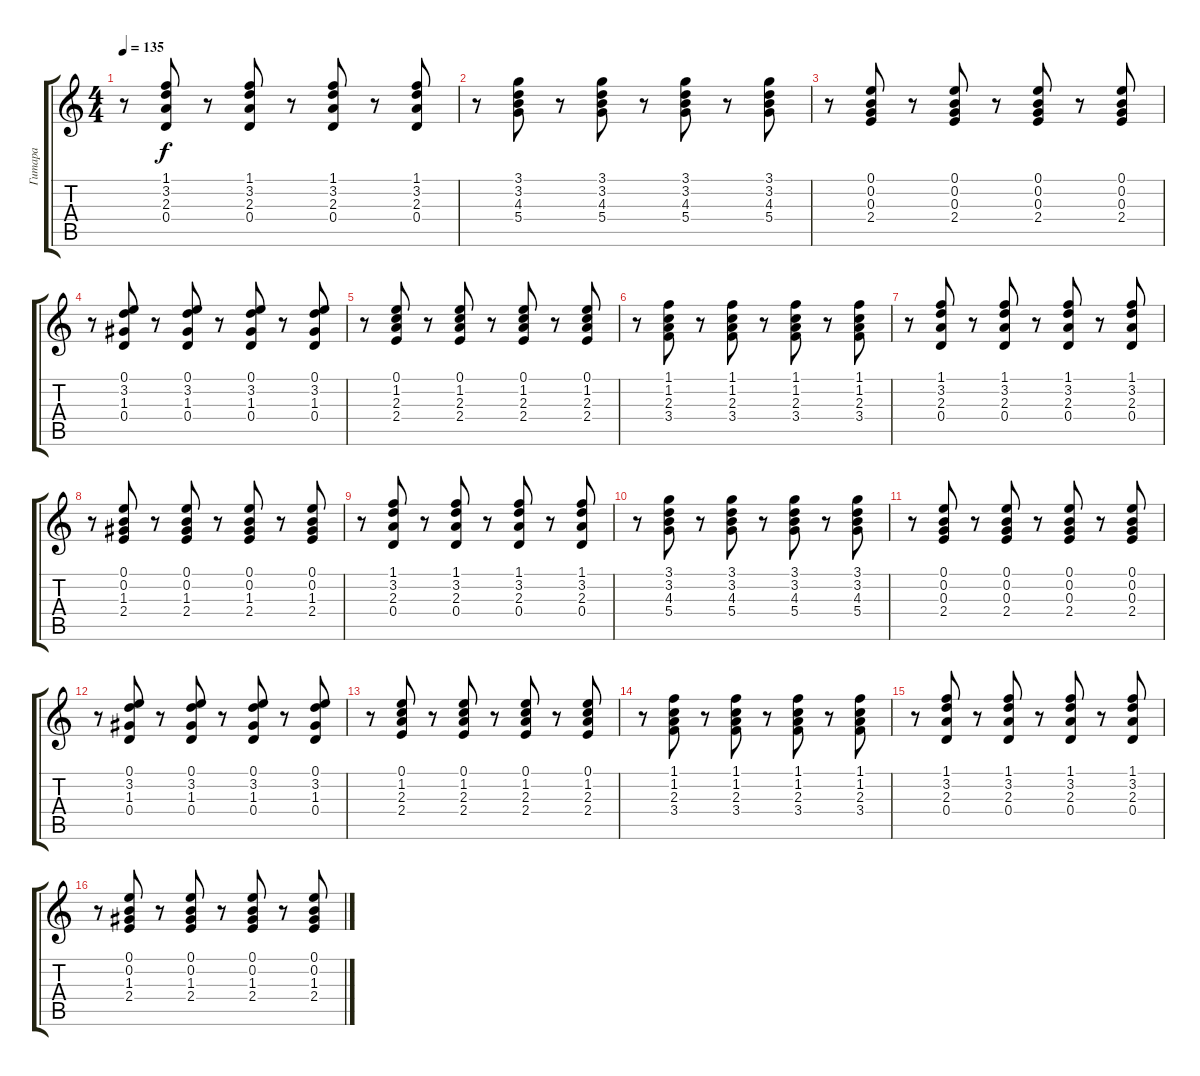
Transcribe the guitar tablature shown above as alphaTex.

\track ("Гитара" "Гитара") {instrument electricguitarclean}
\staff {score tabs}
\tuning (E4 B3 G3 D3 A2 E2) {hide}
\ts (4 4)
\tempo 135
\clef g2
\ks c
r.8{dy f} (1.1 3.2 2.3 0.4).8 r.8 (1.1 3.2 2.3 0.4).8 r.8 (1.1 3.2 2.3 0.4).8 r.8 (1.1 3.2 2.3 0.4).8 |
r.8 (3.1 3.2 4.3 5.4).8 r.8 (3.1 3.2 4.3 5.4).8 r.8 (3.1 3.2 4.3 5.4).8 r.8 (3.1 3.2 4.3 5.4).8 |
r.8 (0.1 0.2 0.3 2.4).8 r.8 (0.1 0.2 0.3 2.4).8 r.8 (0.1 0.2 0.3 2.4).8 r.8 (0.1 0.2 0.3 2.4).8 |
r.8 (0.1 3.2 1.3 0.4).8 r.8 (0.1 3.2 1.3 0.4).8 r.8 (0.1 3.2 1.3 0.4).8 r.8 (0.1 3.2 1.3 0.4).8 |
r.8 (0.1 1.2 2.3 2.4).8 r.8 (0.1 1.2 2.3 2.4).8 r.8 (0.1 1.2 2.3 2.4).8 r.8 (0.1 1.2 2.3 2.4).8 |
r.8 (1.1 1.2 2.3 3.4).8 r.8 (1.1 1.2 2.3 3.4).8 r.8 (1.1 1.2 2.3 3.4).8 r.8 (1.1 1.2 2.3 3.4).8 |
r.8 (1.1 3.2 2.3 0.4).8 r.8 (1.1 3.2 2.3 0.4).8 r.8 (1.1 3.2 2.3 0.4).8 r.8 (1.1 3.2 2.3 0.4).8 |
r.8 (0.1 0.2 1.3 2.4).8 r.8 (0.1 0.2 1.3 2.4).8 r.8 (0.1 0.2 1.3 2.4).8 r.8 (0.1 0.2 1.3 2.4).8 |
r.8 (1.1 3.2 2.3 0.4).8 r.8 (1.1 3.2 2.3 0.4).8 r.8 (1.1 3.2 2.3 0.4).8 r.8 (1.1 3.2 2.3 0.4).8 |
r.8 (3.1 3.2 4.3 5.4).8 r.8 (3.1 3.2 4.3 5.4).8 r.8 (3.1 3.2 4.3 5.4).8 r.8 (3.1 3.2 4.3 5.4).8 |
r.8 (0.1 0.2 0.3 2.4).8 r.8 (0.1 0.2 0.3 2.4).8 r.8 (0.1 0.2 0.3 2.4).8 r.8 (0.1 0.2 0.3 2.4).8 |
r.8 (0.1 3.2 1.3 0.4).8 r.8 (0.1 3.2 1.3 0.4).8 r.8 (0.1 3.2 1.3 0.4).8 r.8 (0.1 3.2 1.3 0.4).8 |
r.8 (0.1 1.2 2.3 2.4).8 r.8 (0.1 1.2 2.3 2.4).8 r.8 (0.1 1.2 2.3 2.4).8 r.8 (0.1 1.2 2.3 2.4).8 |
r.8 (1.1 1.2 2.3 3.4).8 r.8 (1.1 1.2 2.3 3.4).8 r.8 (1.1 1.2 2.3 3.4).8 r.8 (1.1 1.2 2.3 3.4).8 |
r.8 (1.1 3.2 2.3 0.4).8 r.8 (1.1 3.2 2.3 0.4).8 r.8 (1.1 3.2 2.3 0.4).8 r.8 (1.1 3.2 2.3 0.4).8 |
r.8 (0.1 0.2 1.3 2.4).8 r.8 (0.1 0.2 1.3 2.4).8 r.8 (0.1 0.2 1.3 2.4).8 r.8 (0.1 0.2 1.3 2.4).8
